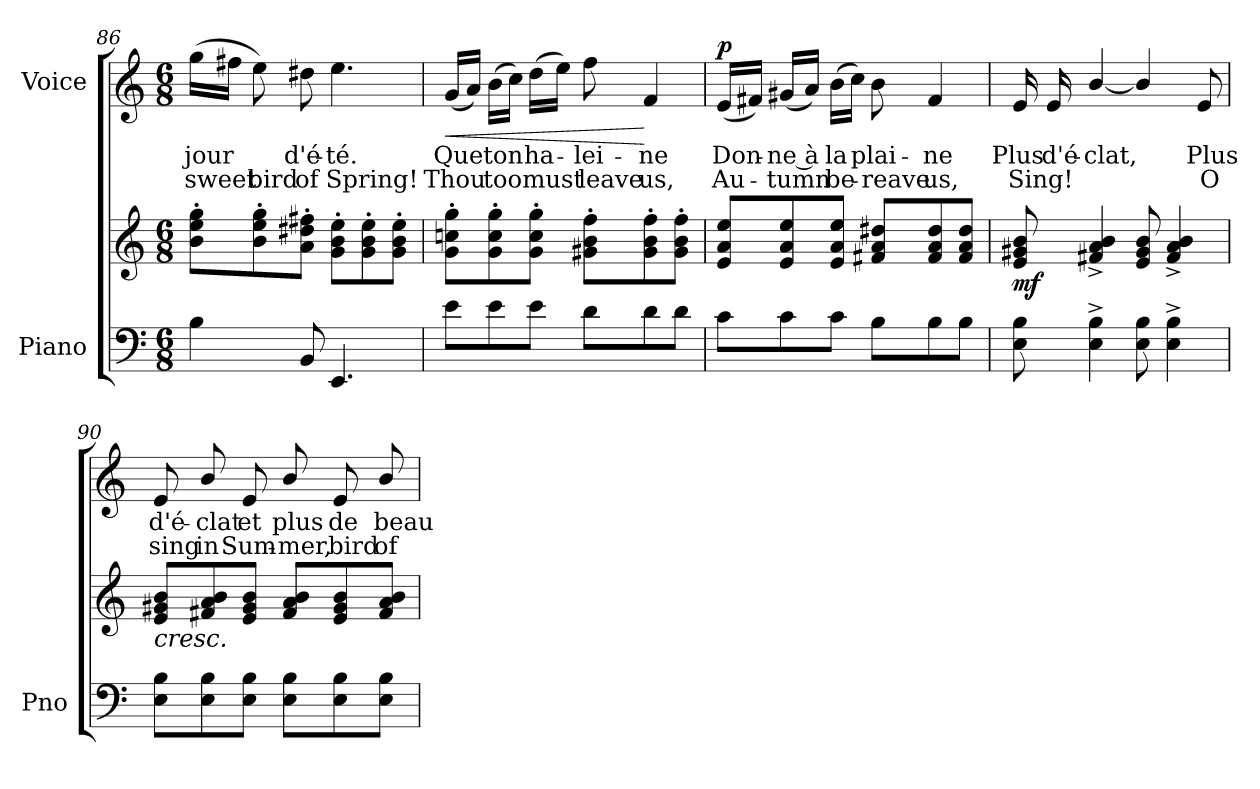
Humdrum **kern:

**kern	**kern	**dynam	**kern	**text	**text	**dynam
*part2	*part2	*part2	*part1	*part1	*part1	*part1
*staff3	*staff2	*staff2/3	*staff1	*staff1	*staff1	*staff1
*I"Piano	*	*	*I"Voice	*	*	*
*I'Pno	*	*	*	*	*	*
*clefF4	*clefG2	*	*clefG2	*	*	*
*k[]	*k[]	*	*k[]	*	*	*
*M6/8	*M6/8	*	*M6/8	*	*	*
=86	=86	=86	=86	=86	=86	=86
!	!	!	!	!LO:LY:b	!LO:LY:b	!
4B\	8b\' 8ee\' 8gg\'L	.	(16gg\LL	jour	sweet	.
.	.	.	16ff#X\JJ	.	.	.
!	!	!	!	!	!LO:LY:b	!
.	8b\' 8ee\' 8gg\'	.	8ee\)	.	bird	.
!	!	!	!	!LO:LY:b	!LO:LY:b	!
8BB/	8a\' 8dd#X\' 8ff#X\'J	.	8dd#X\	d'é-	of	.
!	!	!	!	!LO:LY:b	!LO:LY:b	!
4.EE/	8g\' 8b\' 8ee\'L	.	4.ee\	-té.	Spring!	.
.	8g\' 8b\' 8ee\'	.	.	.	.	.
.	8g\' 8b\' 8ee\'J	.	.	.	.	.
!!LO:PB:g=z
=87	=87	=87	=87	=87	=87	=87
!	!	!	!	!LO:LY:b	!LO:LY:b	!LO:HP:b
8e\L	8g\' 8ccn\' 8gg\'L	.	(16g/LL	Que	Thou	<
.	.	.	16a/JJ)	.	.	.
!	!	!	!	!LO:LY:b	!LO:LY:b	!
8e\	8g\' 8cc\' 8gg\'	.	(16b\LL	ton	too	.
.	.	.	16cc\JJ)	.	.	.
!	!	!	!	!LO:LY:b	!LO:LY:b	!
8e\J	8g\' 8cc\' 8gg\'J	.	(16dd\LL	ha-	must	.
.	.	.	16ee\JJ)	.	.	.
!	!	!	!	!LO:LY:b	!LO:LY:b	!
8d\L	8g#X\' 8b\' 8ff\'L	.	8ff\	lei-	leave	.
!	!	!	!	!LO:LY:b	!LO:LY:b	!
8d\	8g#\' 8b\' 8ff\'	.	4f/	-ne	us,	[
8d\J	8g#\' 8b\' 8ff\'J	.	.	.	.	.
=88	=88	=88	=88	=88	=88	=88
!	!	!	!	!LO:LY:b	!LO:LY:b	!LO:DY:a
8c\L	8e/ 8a/ 8ee/L	.	(16e/LL	Don-	Au-	p
.	.	.	16f#X/JJ)	.	.	.
!	!	!	!	!LO:LY:b	!LO:LY:b	!
8c\	8e/ 8a/ 8ee/	.	(16g#X/LL	-ne à	-tumn	.
.	.	.	16a/JJ)	.	.	.
!	!	!	!	!LO:LY:b	!LO:LY:b	!
8c\J	8e/ 8a/ 8ee/J	.	(16b\LL	la	be-	.
.	.	.	16cc\JJ)	.	.	.
!	!	!	!	!LO:LY:b	!LO:LY:b	!
8B\L	8f#X/ 8a/ 8dd#X/L	.	8b\	plai-	-reave	.
!	!	!	!	!LO:LY:b	!LO:LY:b	!
8B\	8f#/ 8a/ 8dd#/	.	4f#/	-ne	us,	.
8B\J	8f#/ 8a/ 8dd#/J	.	.	.	.	.
=89	=89	=89	=89	=89	=89	=89
!	!	!LO:DY:b	!	!LO:LY:b	!LO:LY:b	!
8E\ 8B\	8e/ 8g#X/ 8b/	mf	16e/	Plus	Sing!	.
!	!	!	!	!LO:LY:b	!	!
.	.	.	16e/	d'é-	.	.
!	!	!	!	!LO:LY:b	!	!
4E\^ 4B\^	4f#X/^> 4a/^> 4b/^>	.	[4b/	-clat,	.	.
8E\ 8B\	8e/ 8g#/ 8b/	.	4b/]	.	.	.
4E\^ 4B\^	4f#/^> 4a/^> 4b/^>	.	.	.	.	.
!	!	!	!	!LO:LY:b	!LO:LY:b	!
.	.	.	8e/	Plus	O	.
!!LO:LB:g=z
=90	=90	=90	=90	=90	=90	=90
!	!LO:TX:b:i:t=cresc.	!	!	!	!	!
!	!	!	!	!LO:LY:b	!LO:LY:b	!
8E\ 8B\L	8e/ 8g#X/ 8b/L	.	8e/	d'é-	sing	.
!	!	!	!	!LO:LY:b	!LO:LY:b	!
8E\ 8B\	8f#X/ 8a/ 8b/	.	8b/	-clat	in	.
!	!	!	!	!LO:LY:b	!LO:LY:b	!
8E\ 8B\J	8e/ 8g#/ 8b/J	.	8e/	et	Sum-	.
!	!	!	!	!LO:LY:b	!LO:LY:b	!
8E\ 8B\L	8f#/ 8a/ 8b/L	.	8b/	plus	-mer,	.
!	!	!	!	!LO:LY:b	!LO:LY:b	!
8E\ 8B\	8e/ 8g#/ 8b/	.	8e/	de	bird	.
!	!	!	!	!LO:LY:b	!LO:LY:b	!
8E\ 8B\J	8f#/ 8a/ 8b/J	.	8b/	beau-	of	.
=	=	=	=	=	=	=
*-	*-	*-	*-	*-	*-	*-
